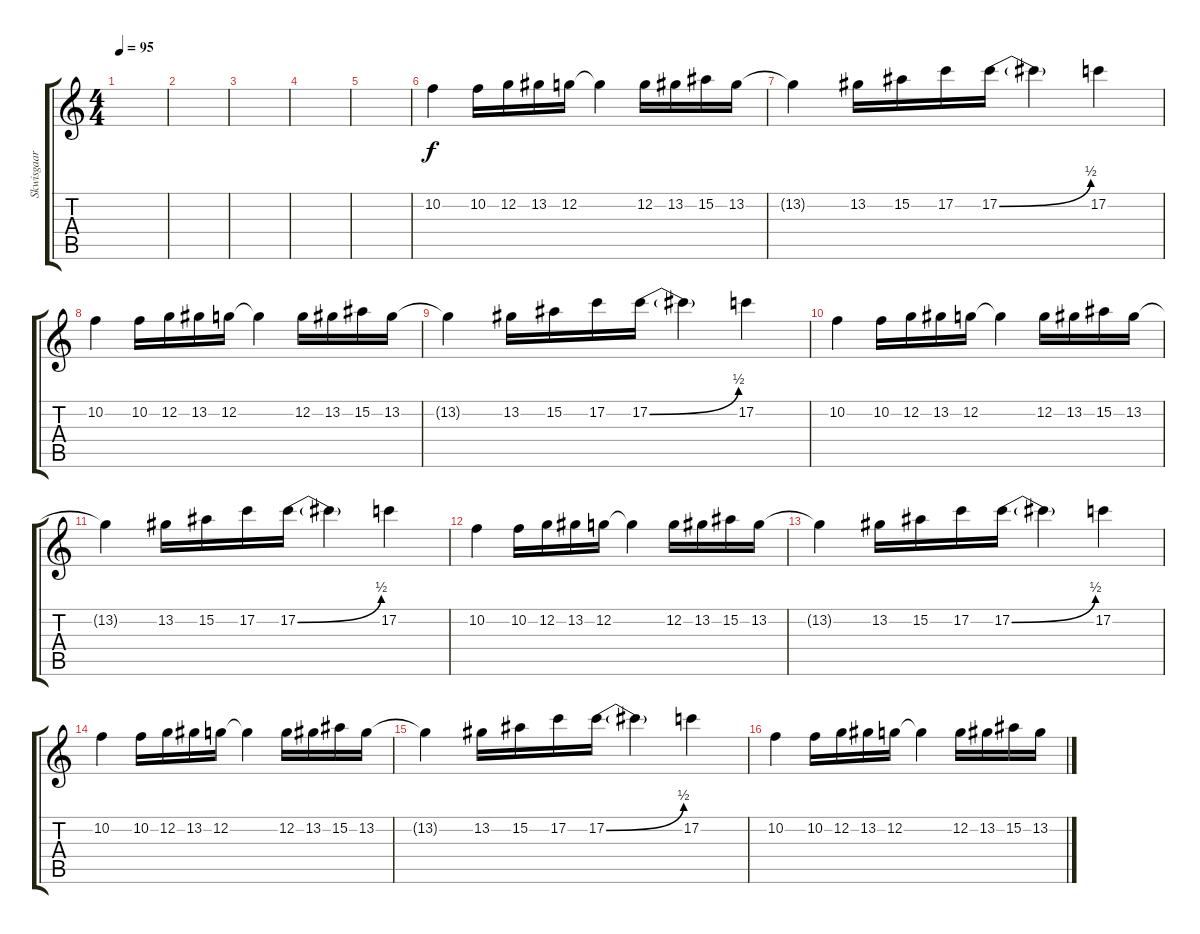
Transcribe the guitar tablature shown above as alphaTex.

\track ("Skwisgaar 1" "Skwisgaar ") {instrument distortionguitar}
\staff {score tabs}
\tuning (C4 G3 Eb3 Bb2 F2 C2) {hide}
\ts (4 4)
\tempo 95
\clef g2
\ks c
|
|
|
|
|
10.2.4{volume 7} 10.2.16{volume 11} 12.2.16 13.2.16 12.2.16 12.2{t}.4 12.2.16 13.2.16 15.2.16 13.2.16 |
13.2{t}.4 13.2.16 15.2.16 17.2.16 17.2{be (bend 0 0 60 2)}.16 17.2{t}.4 17.2.4 |
10.2.4 10.2.16 12.2.16 13.2.16 12.2.16 12.2{t}.4 12.2.16 13.2.16 15.2.16 13.2.16 |
13.2{t}.4 13.2.16 15.2.16 17.2.16 17.2{be (bend 0 0 60 2)}.16 17.2{t}.4 17.2.4 |
10.2.4 10.2.16 12.2.16 13.2.16 12.2.16 12.2{t}.4 12.2.16 13.2.16 15.2.16 13.2.16 |
13.2{t}.4 13.2.16 15.2.16 17.2.16 17.2{be (bend 0 0 60 2)}.16 17.2{t}.4 17.2.4 |
10.2.4{volume 5} 10.2.16 12.2.16 13.2.16 12.2.16 12.2{t}.4 12.2.16 13.2.16 15.2.16 13.2.16 |
13.2{t}.4 13.2.16 15.2.16 17.2.16 17.2{be (bend 0 0 60 2)}.16 17.2{t}.4 17.2.4 |
10.2.4 10.2.16 12.2.16 13.2.16 12.2.16 12.2{t}.4 12.2.16 13.2.16 15.2.16 13.2.16 |
13.2{t}.4 13.2.16 15.2.16 17.2.16 17.2{be (bend 0 0 60 2)}.16 17.2{t}.4 17.2.4 |
10.2.4{volume 0} 10.2.16 12.2.16 13.2.16 12.2.16 12.2{t}.4 12.2.16 13.2.16 15.2.16 13.2.16
